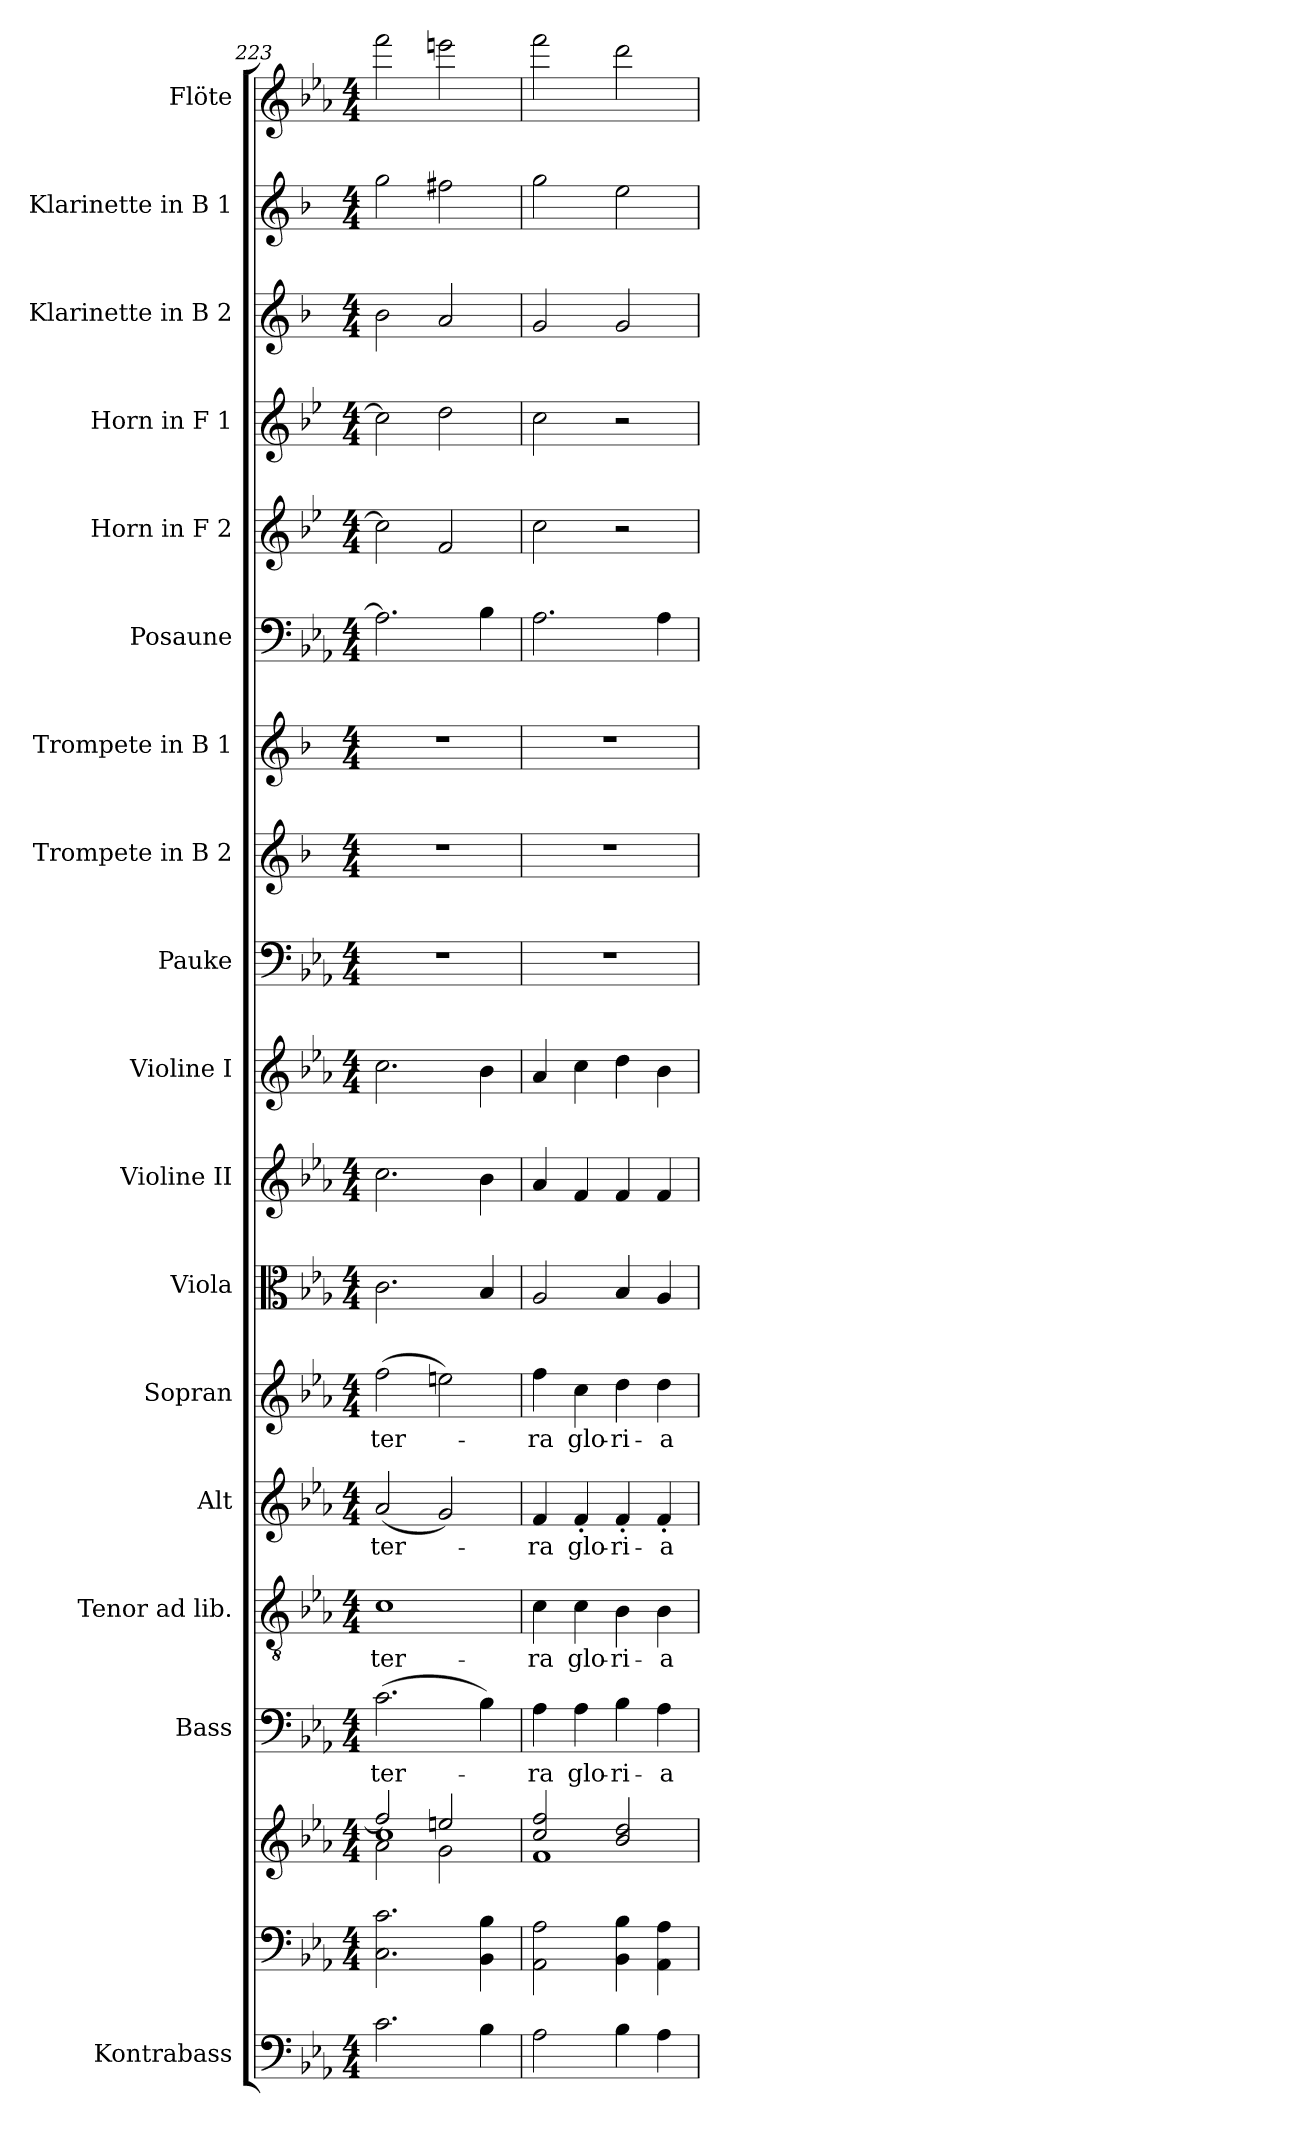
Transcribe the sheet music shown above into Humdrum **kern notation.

**kern	**kern	**kern	**kern	**text	**kern	**text	**kern	**text	**kern	**text	**kern	**kern	**kern	**kern	**kern	**kern	**kern	**kern	**kern	**kern	**kern	**kern
*part18	*part17	*part17	*part16	*part16	*part15	*part15	*part14	*part14	*part13	*part13	*part12	*part11	*part10	*part9	*part8	*part7	*part6	*part5	*part4	*part3	*part2	*part1
*staff19	*staff18	*staff17	*staff16	*staff16	*staff15	*staff15	*staff14	*staff14	*staff13	*staff13	*staff12	*staff11	*staff10	*staff9	*staff8	*staff7	*staff6	*staff5	*staff4	*staff3	*staff2	*staff1
*I"Kontrabass	*	*	*I"Bass	*	*I"Tenor ad lib.	*	*I"Alt	*	*I"Sopran	*	*I"Viola	*I"Violine II	*I"Violine I	*I"Pauke	*I"Trompete in B 2	*I"Trompete in B 1	*I"Posaune	*I"Horn in F 2	*I"Horn in F 1	*I"Klarinette in B 2	*I"Klarinette in B 1	*I"Flöte
*I'Kb.	*	*	*I'B	*	*I'T	*	*I'A	*	*I'S	*	*I'Vla.	*I'Vl. II	*I'Vl. I	*I'Pk.	*	*	*I'Pos.	*I'Hrn. 2	*I'Hrn. 1	*	*	*I'Fl.
*clefF4	*clefF4	*clefG2	*clefF4	*	*clefGv2	*	*clefG2	*	*clefG2	*	*clefC3	*clefG2	*clefG2	*clefF4	*clefG2	*clefG2	*clefF4	*clefG2	*clefG2	*clefG2	*clefG2	*clefG2
*ITrd7c12	*	*	*	*	*	*	*	*	*	*	*	*	*	*	*ITrd1c2	*ITrd1c2	*	*ITrd4c7	*ITrd4c7	*ITrd1c2	*ITrd1c2	*
*k[b-e-a-]	*k[b-e-a-]	*k[b-e-a-]	*k[b-e-a-]	*	*k[b-e-a-]	*	*k[b-e-a-]	*	*k[b-e-a-]	*	*k[b-e-a-]	*k[b-e-a-]	*k[b-e-a-]	*k[b-e-a-]	*k[b-e-a-]	*k[b-e-a-]	*k[b-e-a-]	*k[b-e-a-]	*k[b-e-a-]	*k[b-e-a-]	*k[b-e-a-]	*k[b-e-a-]
*E-:	*E-:	*E-:	*E-:	*	*E-:	*	*E-:	*	*E-:	*	*E-:	*E-:	*E-:	*E-:	*E-:	*E-:	*E-:	*E-:	*E-:	*E-:	*E-:	*E-:
*M4/4	*M4/4	*M4/4	*M4/4	*	*M4/4	*	*M4/4	*	*M4/4	*	*M4/4	*M4/4	*M4/4	*M4/4	*M4/4	*M4/4	*M4/4	*M4/4	*M4/4	*M4/4	*M4/4	*M4/4
=223	=223	=223	=223	=223	=223	=223	=223	=223	=223	=223	=223	=223	=223	=223	=223	=223	=223	=223	=223	=223	=223	=223
*	*	*^	*	*	*	*	*	*	*	*	*	*	*	*	*	*	*	*	*	*	*	*
*	*	*	*^	*	*	*	*	*	*	*	*	*	*	*	*	*	*	*	*	*	*	*	*
!	!	!	!	!	!	!LO:LY:b	!	!LO:LY:b	!	!LO:LY:b	!	!LO:LY:b	!	!	!	!	!	!	!	!	!	!	!	!
2.C\	2.C\ 2.c\	2ff/]	2a-\	1cc	(>2.c\	ter-	1c	ter-	(<2a-/	ter-	(>2ff\	ter-	2.c\	2.cc\	2.cc\	1r	1r	1r	2.A-\]	2f\]	2f\]	2a-\	2ff\	2fff\
.	.	2een/	2g\	.	.	.	.	.	2g/)	.	2een\)	.	.	.	.	.	.	.	.	2B-/	2g\	2g/	2een\	2eeen\
4BB-\	4BB-\ 4B-\	.	.	.	4B-\)	.	.	.	.	.	.	.	4B-/	4b-\	4b-\	.	.	.	4B-\	.	.	.	.	.
*	*	*	*v	*v	*	*	*	*	*	*	*	*	*	*	*	*	*	*	*	*	*	*	*	*
=224	=224	=224	=224	=224	=224	=224	=224	=224	=224	=224	=224	=224	=224	=224	=224	=224	=224	=224	=224	=224	=224	=224	=224
!	!	!	!	!	!LO:LY:b	!	!LO:LY:b	!	!LO:LY:b	!	!LO:LY:b	!	!	!	!	!	!	!	!	!	!	!	!
2AA-\	2AA-\ 2A-\	2cc/ 2ff/	1f	4A-\	-ra	4c\	-ra	4f/	-ra	4ff\	-ra	2A-/	4a-/	4a-/	1r	1r	1r	2.A-\	2f\	2f\	2f/	2ff\	2fff\
!	!	!	!	!	!LO:LY:b	!	!LO:LY:b	!	!LO:LY:b	!	!LO:LY:b	!	!	!	!	!	!	!	!	!	!	!	!
.	.	.	.	4A-\	glo-	4c\	glo-	4f'</	glo-	4cc\	glo-	.	4f/	4cc\	.	.	.	.	.	.	.	.	.
!	!	!	!	!	!LO:LY:b	!	!LO:LY:b	!	!LO:LY:b	!	!LO:LY:b	!	!	!	!	!	!	!	!	!	!	!	!
4BB-\	4BB-\ 4B-\	2b-/ 2dd/	.	4B-\	-ri-	4B-\	-ri-	4f'</	-ri-	4dd\	-ri-	4B-/	4f/	4dd\	.	.	.	.	2r	2r	2f/	2dd\	2ddd\
!	!	!	!	!	!LO:LY:b	!	!LO:LY:b	!	!LO:LY:b	!	!LO:LY:b	!	!	!	!	!	!	!	!	!	!	!	!
4AA-\	4AA-\ 4A-\	.	.	4A-\	-a	4B-\	-a	4f'</	-a	4dd\	-a	4A-/	4f/	4b-\	.	.	.	4A-\	.	.	.	.	.
*	*	*v	*v	*	*	*	*	*	*	*	*	*	*	*	*	*	*	*	*	*	*	*	*
=	=	=	=	=	=	=	=	=	=	=	=	=	=	=	=	=	=	=	=	=	=	=
*-	*-	*-	*-	*-	*-	*-	*-	*-	*-	*-	*-	*-	*-	*-	*-	*-	*-	*-	*-	*-	*-	*-
